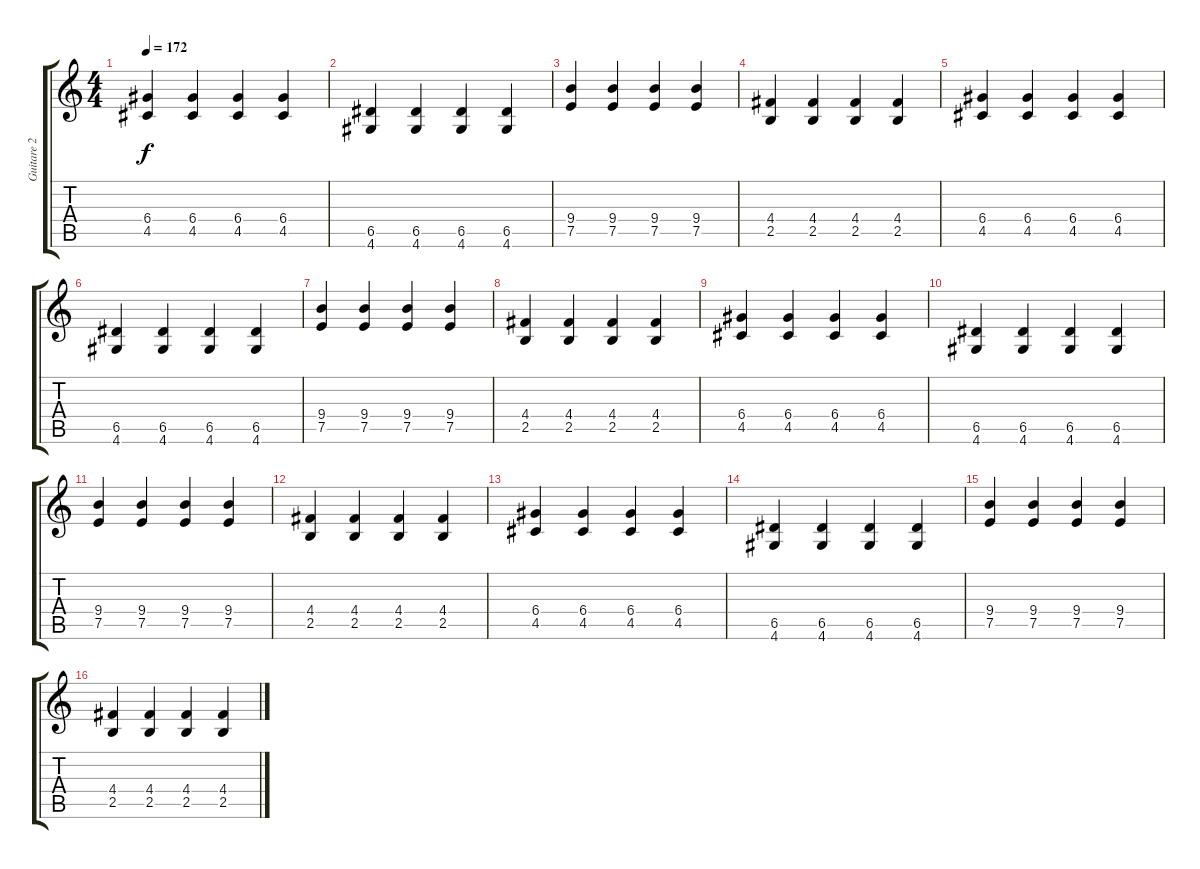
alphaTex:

\track ("Guitare 2" "Guitare 2") {instrument overdrivenguitar}
\staff {score tabs}
\tuning (E4 B3 G3 D3 A2 E2) {hide}
\ts (4 4)
\tempo 172
\clef g2
\ks c
(6.4 4.5).4{dy f} (6.4 4.5).4 (6.4 4.5).4 (6.4 4.5).4 |
(6.5 4.6).4 (6.5 4.6).4 (6.5 4.6).4 (6.5 4.6).4 |
(9.4 7.5).4 (9.4 7.5).4 (9.4 7.5).4 (9.4 7.5).4 |
(4.4 2.5).4 (4.4 2.5).4 (4.4 2.5).4 (4.4 2.5).4 |
(6.4 4.5).4 (6.4 4.5).4 (6.4 4.5).4 (6.4 4.5).4 |
(6.5 4.6).4 (6.5 4.6).4 (6.5 4.6).4 (6.5 4.6).4 |
(9.4 7.5).4 (9.4 7.5).4 (9.4 7.5).4 (9.4 7.5).4 |
(4.4 2.5).4 (4.4 2.5).4 (4.4 2.5).4 (4.4 2.5).4 |
(6.4 4.5).4 (6.4 4.5).4 (6.4 4.5).4 (6.4 4.5).4 |
(6.5 4.6).4 (6.5 4.6).4 (6.5 4.6).4 (6.5 4.6).4 |
(9.4 7.5).4 (9.4 7.5).4 (9.4 7.5).4 (9.4 7.5).4 |
(4.4 2.5).4 (4.4 2.5).4 (4.4 2.5).4 (4.4 2.5).4 |
(6.4 4.5).4 (6.4 4.5).4 (6.4 4.5).4 (6.4 4.5).4 |
(6.5 4.6).4 (6.5 4.6).4 (6.5 4.6).4 (6.5 4.6).4 |
(9.4 7.5).4 (9.4 7.5).4 (9.4 7.5).4 (9.4 7.5).4 |
(4.4 2.5).4 (4.4 2.5).4 (4.4 2.5).4 (4.4 2.5).4
